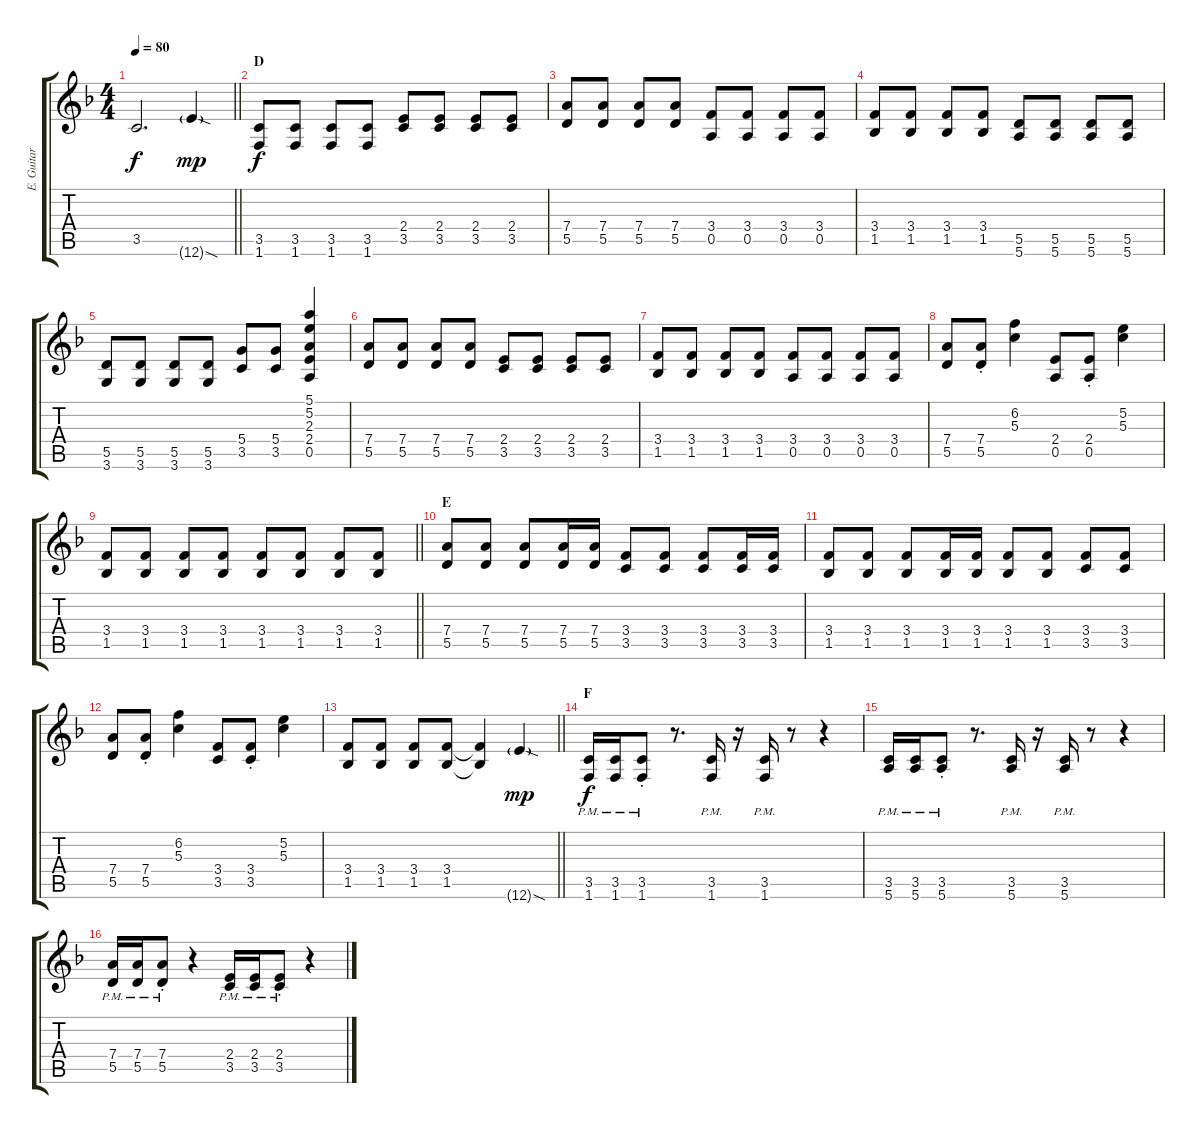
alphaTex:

\track ("E. Guitar I" "E. Guitar ") {instrument overdrivenguitar}
\staff {score tabs}
\tuning (E4 B3 G3 D3 A2 E2) {hide}
\ts (4 4)
\tempo 80
\clef g2
\barLineRight lightlight
\ks f
3.5.2{d dy f} 12.6{sod g}.4{dy mp} |
\section ("" "D")
(3.5 1.6).8{dy f} (3.5 1.6).8 (3.5 1.6).8 (3.5 1.6).8 (2.4 3.5).8 (2.4 3.5).8 (2.4 3.5).8 (2.4 3.5).8 |
(7.4 5.5).8 (7.4 5.5).8 (7.4 5.5).8 (7.4 5.5).8 (3.4 0.5).8 (3.4 0.5).8 (3.4 0.5).8 (3.4 0.5).8 |
(3.4 1.5).8 (3.4 1.5).8 (3.4 1.5).8 (3.4 1.5).8 (5.5 5.6).8 (5.5 5.6).8 (5.5 5.6).8 (5.5 5.6).8 |
(5.5 3.6).8 (5.5 3.6).8 (5.5 3.6).8 (5.5 3.6).8 (5.4 3.5).8 (5.4 3.5).8 (5.1 5.2 2.3 2.4 0.5).4 |
(7.4 5.5).8 (7.4 5.5).8 (7.4 5.5).8 (7.4 5.5).8 (2.4 3.5).8 (2.4 3.5).8 (2.4 3.5).8 (2.4 3.5).8 |
(3.4 1.5).8 (3.4 1.5).8 (3.4 1.5).8 (3.4 1.5).8 (3.4 0.5).8 (3.4 0.5).8 (3.4 0.5).8 (3.4 0.5).8 |
(7.4 5.5).8 (7.4{st} 5.5{st}).8 (6.2 5.3).4 (2.4 0.5).8 (2.4{st} 0.5{st}).8 (5.2 5.3).4 |
\barLineRight lightlight
(3.4 1.5).8 (3.4 1.5).8 (3.4 1.5).8 (3.4 1.5).8 (3.4 1.5).8 (3.4 1.5).8 (3.4 1.5).8 (3.4 1.5).8 |
\section ("" "E")
(7.4 5.5).8 (7.4 5.5).8 (7.4 5.5).8 (7.4 5.5).16 (7.4 5.5).16 (3.4 3.5).8 (3.4 3.5).8 (3.4 3.5).8 (3.4 3.5).16 (3.4 3.5).16 |
(3.4 1.5).8 (3.4 1.5).8 (3.4 1.5).8 (3.4 1.5).16 (3.4 1.5).16 (3.4 1.5).8 (3.4 1.5).8 (3.4 3.5).8 (3.4 3.5).8 |
(7.4 5.5).8 (7.4{st} 5.5{st}).8 (6.2 5.3).4 (3.4 3.5).8 (3.4{st} 3.5{st}).8 (5.2 5.3).4 |
\barLineRight lightlight
(3.4 1.5).8 (3.4 1.5).8 (3.4 1.5).8 (3.4 1.5).8 (3.4{t} 1.5{t}).4 12.6{sod g}.4{dy mp} |
\section ("" "F")
(3.5{pm} 1.6{pm}).16{dy f} (3.5{pm} 1.6{pm}).16 (3.5{pm st} 1.6{pm st}).8 r.8{d} (3.5{pm} 1.6{pm}).16 r.16 (3.5{pm} 1.6{pm}).16 r.8 r.4 |
(3.5{pm} 5.6{pm}).16 (3.5{pm} 5.6{pm}).16 (3.5{pm st} 5.6{pm st}).8 r.8{d} (3.5{pm} 5.6{pm}).16 r.16 (3.5{pm} 5.6{pm}).16 r.8 r.4 |
(7.4{pm} 5.5{pm}).16 (7.4{pm} 5.5{pm}).16 (7.4{pm st} 5.5{pm st}).8 r.4 (2.4{pm} 3.5{pm}).16 (2.4{pm} 3.5{pm}).16 (2.4{pm st} 3.5{pm st}).8 r.4
